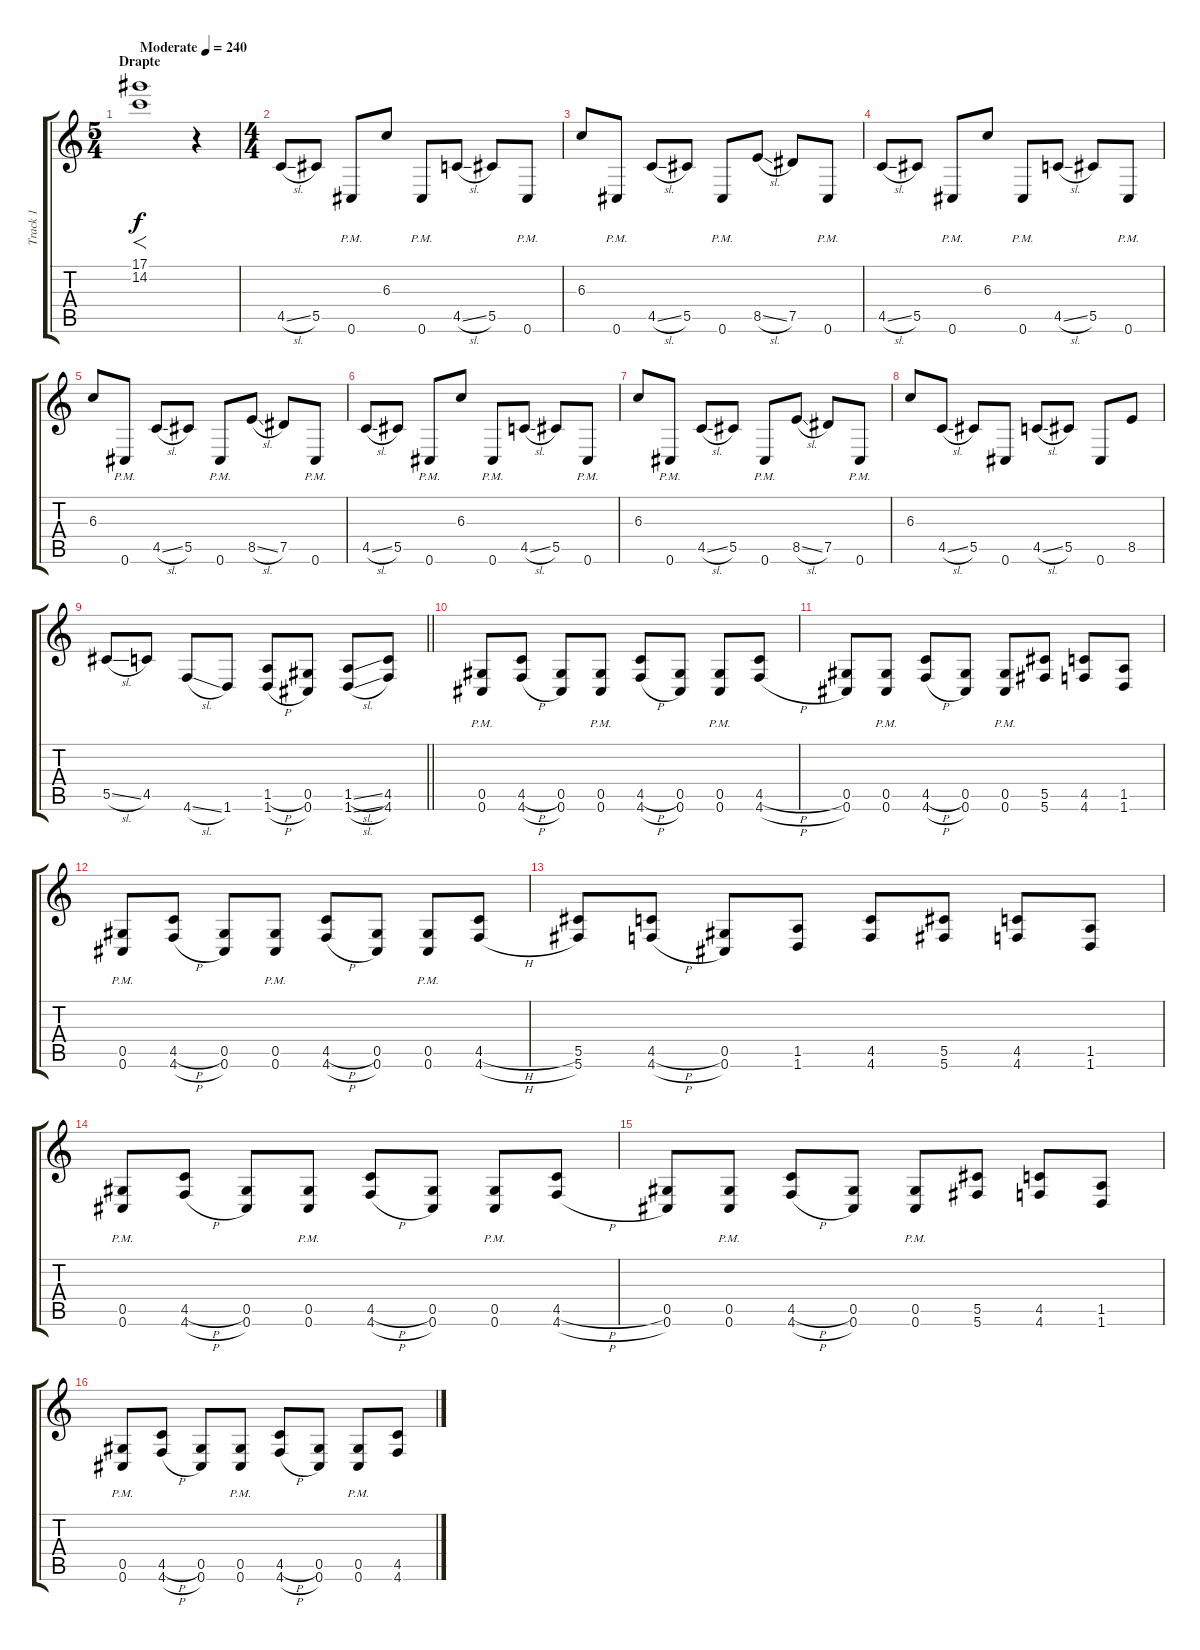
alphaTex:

\track ("Track 1" "Track 1") {instrument distortionguitar}
\staff {score tabs}
\tuning (Eb4 Bb3 Gb3 Db3 Ab2 Db2) {hide}
\ts (5 4)
\section ("" "Drapte")
\tempo (240 "Moderate")
\clef g2
\ks c
(17.1 14.2).1{f dy f instrument distortionguitar} r.4 |
\ts (4 4)
4.5{sl}.8 5.5.8 0.6{pm}.8 6.3.8 0.6{pm}.8 4.5{sl}.8 5.5.8 0.6{pm}.8 |
6.3.8 0.6{pm}.8 4.5{sl}.8 5.5.8 0.6{pm}.8 8.5{sl}.8 7.5.8 0.6{pm}.8 |
4.5{sl}.8 5.5.8 0.6{pm}.8 6.3.8 0.6{pm}.8 4.5{sl}.8 5.5.8 0.6{pm}.8 |
6.3.8 0.6{pm}.8 4.5{sl}.8 5.5.8 0.6{pm}.8 8.5{sl}.8 7.5.8 0.6{pm}.8 |
4.5{sl}.8 5.5.8 0.6{pm}.8 6.3.8 0.6{pm}.8 4.5{sl}.8 5.5.8 0.6{pm}.8 |
6.3.8 0.6{pm}.8 4.5{sl}.8 5.5.8 0.6{pm}.8 8.5{sl}.8 7.5.8 0.6{pm}.8 |
6.3.8 4.5{sl}.8 5.5.8 0.6.8 4.5{sl}.8 5.5.8 0.6.8 8.5.8 |
\barLineRight lightlight
5.5{sl}.8 4.5.8 4.6{sl}.8 1.6.8 (1.5{h} 1.6{h}).8 (0.5 0.6).8 (1.5{sl} 1.6{sl}).8 (4.5 4.6).8 |
\section ("" "")
(0.5{pm} 0.6{pm}).8 (4.5{h} 4.6{h}).8 (0.5 0.6).8 (0.5{pm} 0.6{pm}).8 (4.5{h} 4.6{h}).8 (0.5 0.6).8 (0.5{pm} 0.6{pm}).8 (4.5{h} 4.6{h}).8 |
(0.5 0.6).8 (0.5{pm} 0.6{pm}).8 (4.5{h} 4.6{h}).8 (0.5 0.6).8 (0.5{pm} 0.6{pm}).8 (5.5 5.6).8 (4.5 4.6).8 (1.5 1.6).8 |
(0.5{pm} 0.6{pm}).8 (4.5{h} 4.6{h}).8 (0.5 0.6).8 (0.5{pm} 0.6{pm}).8 (4.5{h} 4.6{h}).8 (0.5 0.6).8 (0.5{pm} 0.6{pm}).8 (4.5{h} 4.6{h}).8 |
(5.5 5.6).8 (4.5{h} 4.6{h}).8 (0.5 0.6).8 (1.5 1.6).8 (4.5 4.6).8 (5.5 5.6).8 (4.5 4.6).8 (1.5 1.6).8 |
(0.5{pm} 0.6{pm}).8 (4.5{h} 4.6{h}).8 (0.5 0.6).8 (0.5{pm} 0.6{pm}).8 (4.5{h} 4.6{h}).8 (0.5 0.6).8 (0.5{pm} 0.6{pm}).8 (4.5{h} 4.6{h}).8 |
(0.5 0.6).8 (0.5{pm} 0.6{pm}).8 (4.5{h} 4.6{h}).8 (0.5 0.6).8 (0.5{pm} 0.6{pm}).8 (5.5 5.6).8 (4.5 4.6).8 (1.5 1.6).8 |
(0.5{pm} 0.6{pm}).8 (4.5{h} 4.6{h}).8 (0.5 0.6).8 (0.5{pm} 0.6{pm}).8 (4.5{h} 4.6{h}).8 (0.5 0.6).8 (0.5{pm} 0.6{pm}).8 (4.5{h} 4.6{h}).8
